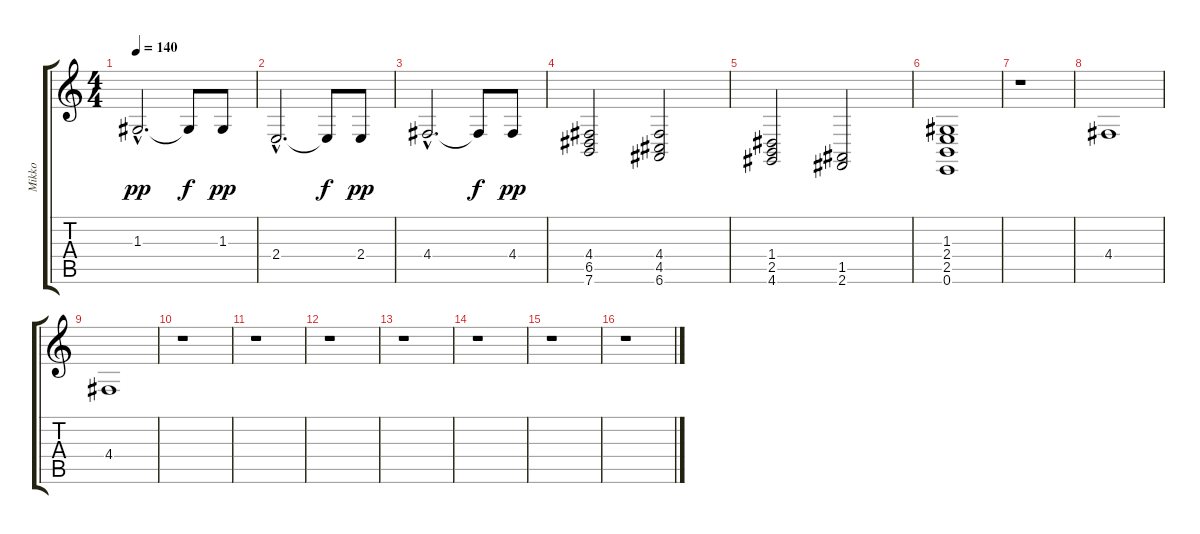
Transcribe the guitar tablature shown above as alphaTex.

\track ("Mikko" "Mikko") {instrument acousticgrandpiano}
\staff {score tabs}
\tuning (E4 B3 G3 D3 A2 E2) {hide}
\ts (4 4)
\tempo 140
\clef g2
\ks c
1.3{hac}.2{d dy pp} 1.3{t}.8{dy f} 1.3.8{dy pp} |
2.4{hac}.2{d volume 10 instrument acousticgrandpiano} 2.4{t}.8{dy f} 2.4.8{dy pp} |
4.4{hac}.2{d} 4.4{t}.8{dy f} 4.4.8{dy pp} |
(4.4 6.5 7.6).2 (4.4 4.5 6.6).2 |
(1.4 2.5 4.6).2 (1.5 2.6).2 |
(1.3 2.4 2.5 0.6).1{volume 10 instrument acousticgrandpiano} |
r.1 |
4.4.1 |
4.4.1 |
r.1 |
r.1 |
r.1 |
r.1 |
r.1 |
r.1 |
r.1
